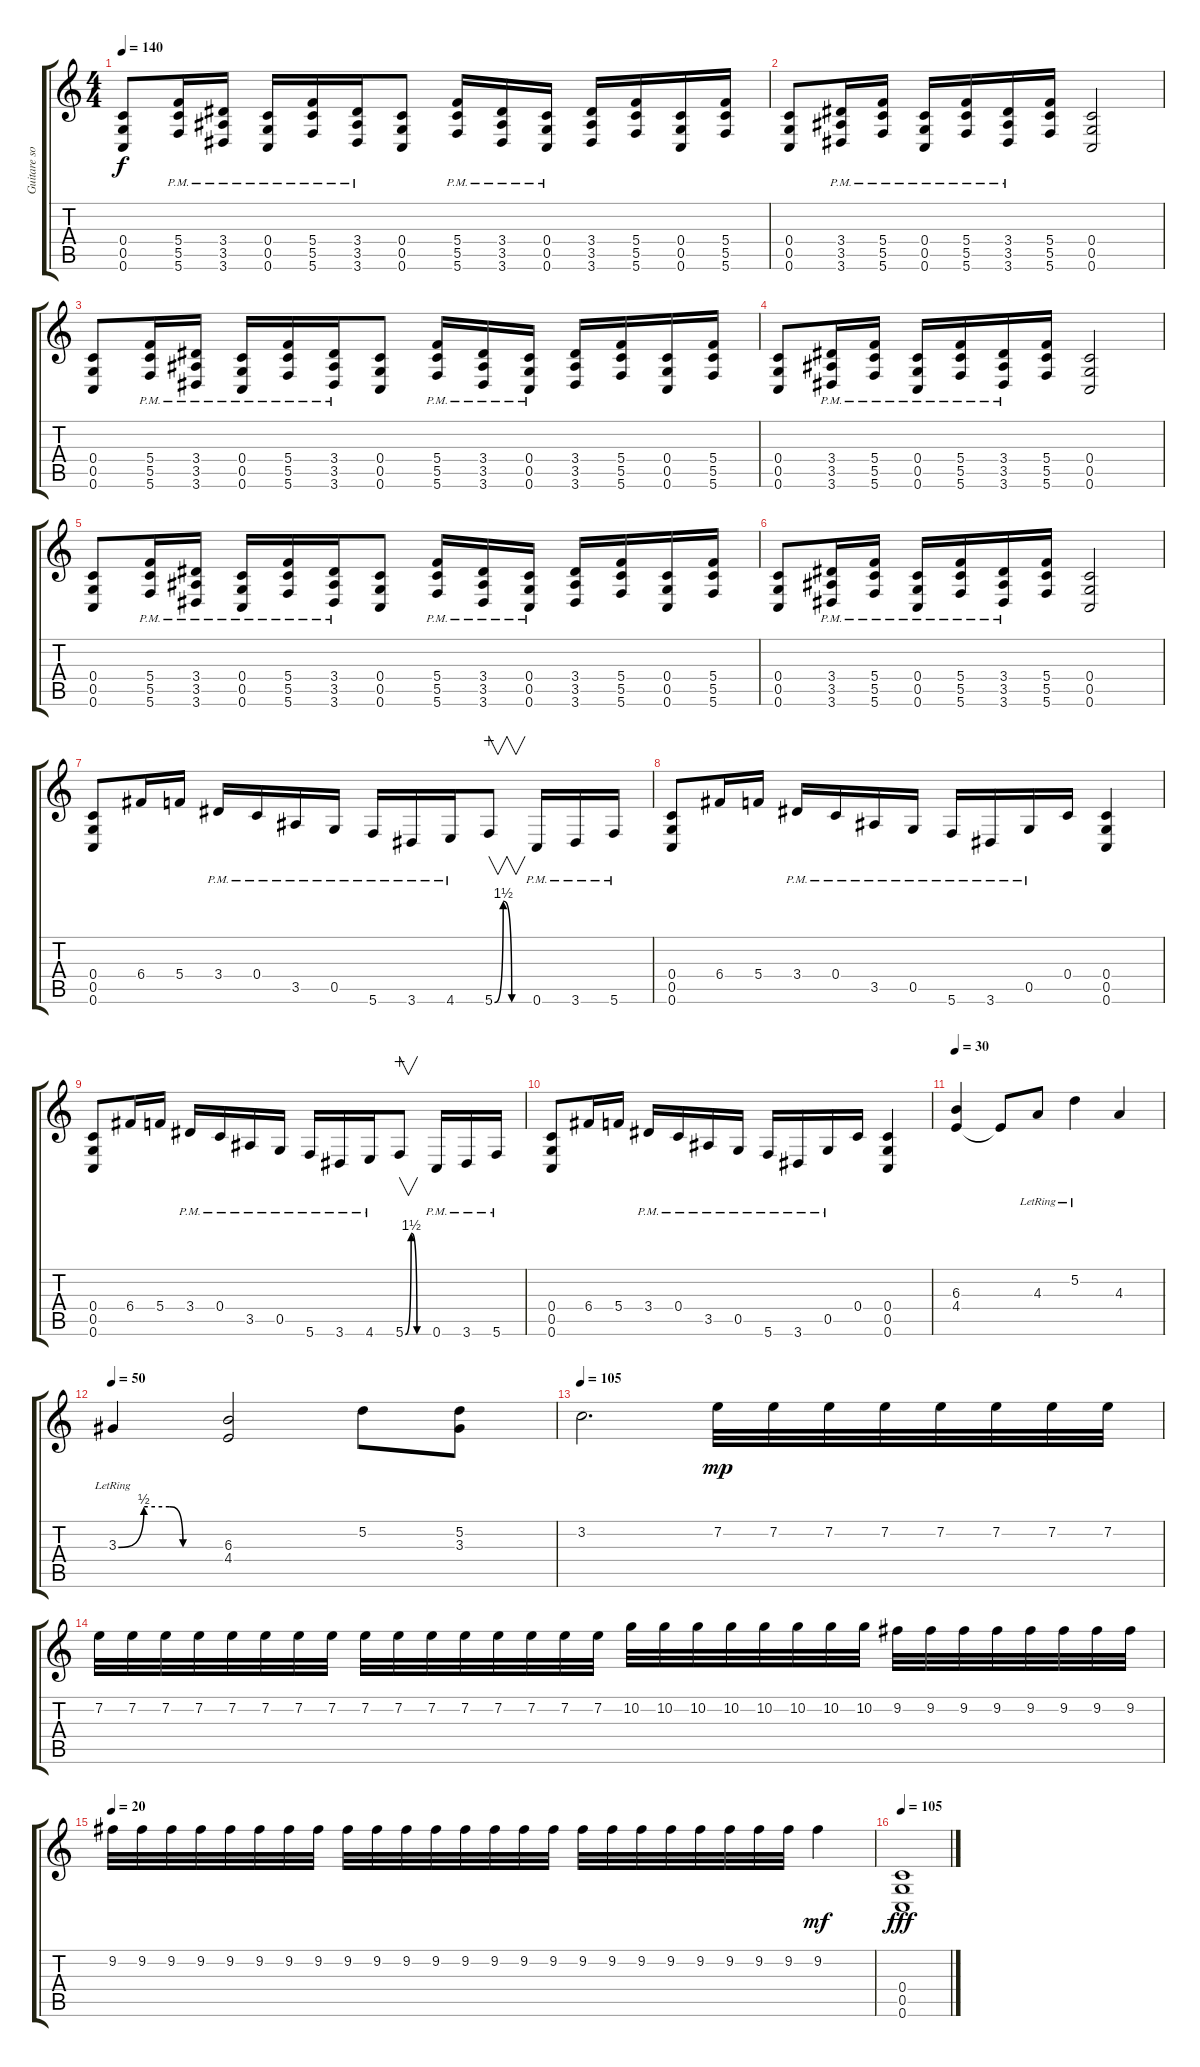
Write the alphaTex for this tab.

\track ("Guitare solo" "Guitare so") {instrument distortionguitar}
\staff {score tabs}
\tuning (D4 A3 F3 C3 G2 C2) {hide}
\ts (4 4)
\tempo 140
\clef g2
\ks c
(0.4 0.5 0.6).8{dy f} (5.4{pm} 5.5{pm} 5.6{pm}).16 (3.4{pm} 3.5{pm} 3.6{pm}).16 (0.4{pm} 0.5{pm} 0.6{pm}).16 (5.4{pm} 5.5{pm} 5.6{pm}).16 (3.4{pm} 3.5{pm} 3.6{pm}).16 (0.4 0.5 0.6).8 (5.4{pm} 5.5{pm} 5.6{pm}).16 (3.4{pm} 3.5{pm} 3.6{pm}).16 (0.4{pm} 0.5{pm} 0.6{pm}).16 (3.4 3.5 3.6).16 (5.4 5.5 5.6).16 (0.4 0.5 0.6).16 (5.4 5.5 5.6).16 |
(0.4 0.5 0.6).8 (3.4{pm} 3.5{pm} 3.6{pm}).16 (5.4{pm} 5.5{pm} 5.6{pm}).16 (0.4{pm} 0.5{pm} 0.6{pm}).16 (5.4{pm} 5.5{pm} 5.6{pm}).16 (3.4{pm} 3.5{pm} 3.6{pm}).16 (5.4 5.5 5.6).16 (0.4 0.5 0.6).2 |
(0.4 0.5 0.6).8 (5.4{pm} 5.5{pm} 5.6{pm}).16 (3.4{pm} 3.5{pm} 3.6{pm}).16 (0.4{pm} 0.5{pm} 0.6{pm}).16 (5.4{pm} 5.5{pm} 5.6{pm}).16 (3.4{pm} 3.5{pm} 3.6{pm}).16 (0.4 0.5 0.6).8 (5.4{pm} 5.5{pm} 5.6{pm}).16 (3.4{pm} 3.5{pm} 3.6{pm}).16 (0.4{pm} 0.5{pm} 0.6{pm}).16 (3.4 3.5 3.6).16 (5.4 5.5 5.6).16 (0.4 0.5 0.6).16 (5.4 5.5 5.6).16 |
(0.4 0.5 0.6).8 (3.4{pm} 3.5{pm} 3.6{pm}).16 (5.4{pm} 5.5{pm} 5.6{pm}).16 (0.4{pm} 0.5{pm} 0.6{pm}).16 (5.4{pm} 5.5{pm} 5.6{pm}).16 (3.4{pm} 3.5{pm} 3.6{pm}).16 (5.4 5.5 5.6).16 (0.4 0.5 0.6).2 |
(0.4 0.5 0.6).8 (5.4{pm} 5.5{pm} 5.6{pm}).16 (3.4{pm} 3.5{pm} 3.6{pm}).16 (0.4{pm} 0.5{pm} 0.6{pm}).16 (5.4{pm} 5.5{pm} 5.6{pm}).16 (3.4{pm} 3.5{pm} 3.6{pm}).16 (0.4 0.5 0.6).8 (5.4{pm} 5.5{pm} 5.6{pm}).16 (3.4{pm} 3.5{pm} 3.6{pm}).16 (0.4{pm} 0.5{pm} 0.6{pm}).16 (3.4 3.5 3.6).16 (5.4 5.5 5.6).16 (0.4 0.5 0.6).16 (5.4 5.5 5.6).16 |
(0.4 0.5 0.6).8 (3.4{pm} 3.5{pm} 3.6{pm}).16 (5.4{pm} 5.5{pm} 5.6{pm}).16 (0.4{pm} 0.5{pm} 0.6{pm}).16 (5.4{pm} 5.5{pm} 5.6{pm}).16 (3.4{pm} 3.5{pm} 3.6{pm}).16 (5.4 5.5 5.6).16 (0.4 0.5 0.6).2 |
(0.4 0.5 0.6).8{balance 16} 6.4.16 5.4.16 3.4{pm}.16 0.4{pm}.16 3.5{pm}.16 0.5{pm}.16 5.6{pm}.16 3.6{pm}.16 4.6{pm}.16 5.6{be (custom 0 0 15 6 30 0 60 0)}.8{v wahc} 0.6{pm}.16 3.6{pm}.16 5.6{pm}.16 |
(0.4 0.5 0.6).8 6.4.16 5.4.16 3.4{pm}.16 0.4{pm}.16 3.5{pm}.16 0.5{pm}.16 5.6{pm}.16 3.6{pm}.16 0.5{pm}.16 0.4.16 (0.4 0.5 0.6).4 |
(0.4 0.5 0.6).8 6.4.16 5.4.16 3.4{pm}.16 0.4{pm}.16 3.5{pm}.16 0.5{pm}.16 5.6{pm}.16 3.6{pm}.16 4.6{pm}.16 5.6{be (custom 0 0 15 6 30 0 60 0)}.8{v wahc} 0.6{pm}.16 3.6{pm}.16 5.6{pm}.16 |
(0.4 0.5 0.6).8 6.4.16 5.4.16 3.4{pm}.16 0.4{pm}.16 3.5{pm}.16 0.5{pm}.16 5.6{pm}.16 3.6{pm}.16 0.5{pm}.16 0.4.16 (0.4 0.5 0.6).4 |
\tempo 30
(6.3 4.4).4{volume 11 balance 10} 4.4{t}.8 4.3{lr}.8 5.2{lr}.4 4.3.4 |
\tempo 50
3.3{be (custom 0 0 15 2 30 2 38 0 45 0 60 0) lr}.4 (6.3 4.4).2 5.2.8 (5.2 3.3).8 |
\tempo 105
3.2.2{d volume 11 balance 8} 7.2.32{dy mp} 7.2.32 7.2.32 7.2.32 7.2.32 7.2.32 7.2.32 7.2.32 |
7.2.32 7.2.32 7.2.32 7.2.32 7.2.32 7.2.32 7.2.32 7.2.32 7.2.32 7.2.32 7.2.32 7.2.32 7.2.32 7.2.32 7.2.32 7.2.32 10.2.32 10.2.32 10.2.32 10.2.32 10.2.32 10.2.32 10.2.32 10.2.32 9.2.32 9.2.32 9.2.32 9.2.32 9.2.32 9.2.32 9.2.32 9.2.32 |
\tempo 20
9.2.32 9.2.32 9.2.32 9.2.32 9.2.32 9.2.32 9.2.32 9.2.32 9.2.32 9.2.32 9.2.32 9.2.32 9.2.32 9.2.32 9.2.32 9.2.32 9.2.32 9.2.32 9.2.32 9.2.32 9.2.32 9.2.32 9.2.32 9.2.32 9.2.4{dy mf} |
\tempo 105
(0.4 0.5 0.6).1{dy fff}
